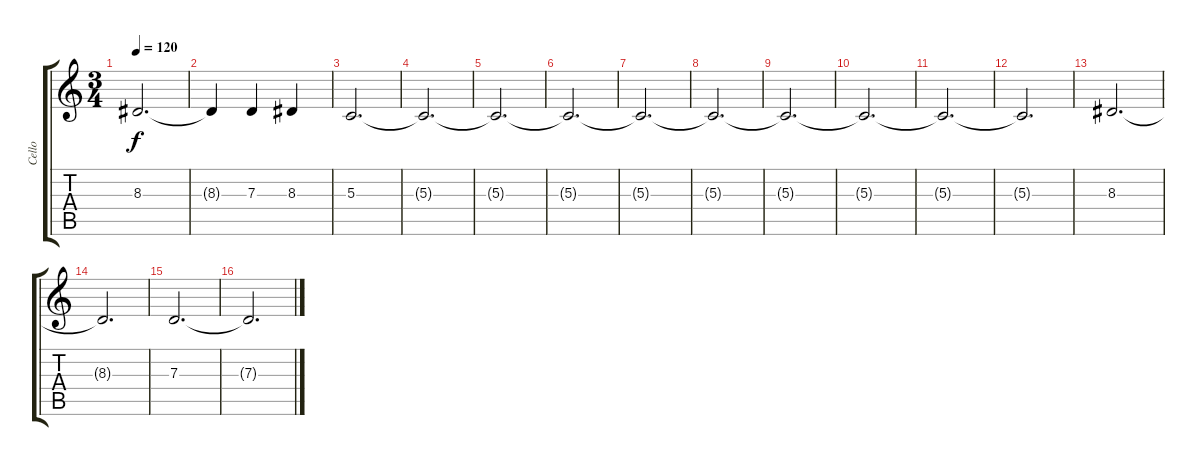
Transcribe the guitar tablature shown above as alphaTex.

\track ("Cello" "Cello") {instrument cello}
\staff {score tabs}
\tuning (Eb4 C4 G3 C3 G2 C2) {hide}
\ts (3 4)
\tempo 120
\clef g2
\ks c
8.3.2{d dy f} |
8.3{t}.4 7.3.4 8.3.4 |
5.3.2{d} |
5.3{t}.2{d} |
5.3{t}.2{d} |
5.3{t}.2{d} |
5.3{t}.2{d} |
5.3{t}.2{d} |
5.3{t}.2{d} |
5.3{t}.2{d} |
5.3{t}.2{d} |
5.3{t}.2{d} |
8.3.2{d} |
8.3{t}.2{d} |
7.3.2{d} |
7.3{t}.2{d}
